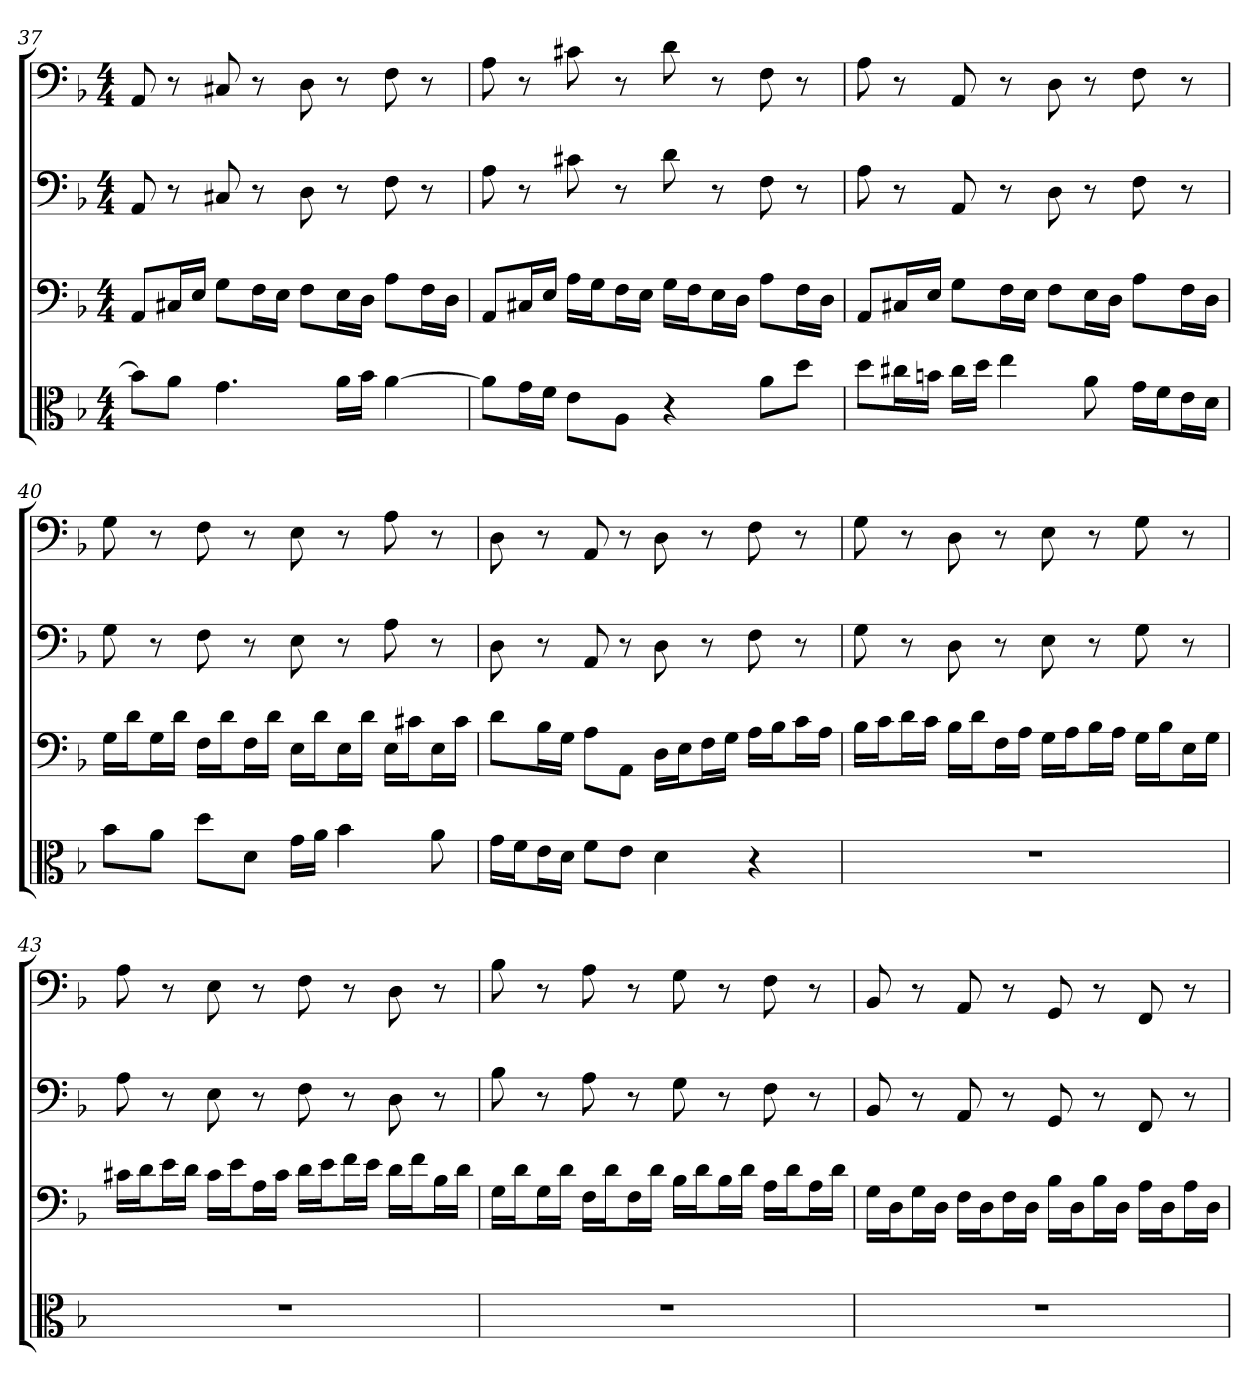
**kern	**kern	**kern	**kern
*part4	*part3	*part2	*part1
*staff4	*staff3	*staff2	*staff1
*clefC3	*clefF4	*clefF4	*clefF4
*k[b-]	*k[b-]	*k[b-]	*k[b-]
*F:	*F:	*F:	*F:
*M4/4	*M4/4	*M4/4	*M4/4
=37	=37	=37	=37
8b-\L]	8AA/L	8AA	8AA
8a\J	16C#X/L	8r	8r
.	16E/JJ	.	.
4.g	8G\L	8C#X	8C#X
.	16F\L	8r	8r
.	16E\JJ	.	.
.	8F\L	8D	8D
16a\LL	16E\L	8r	8r
16b-\JJ	16D\JJ	.	.
[4a	8A\L	8F	8F
.	16F\L	8r	8r
.	16D\JJ	.	.
=38	=38	=38	=38
8a\L]	8AA/L	8A	8A
16g\L	16C#X/L	8r	8r
16f\JJ	16E/JJ	.	.
8e\L	16A\LL	8c#X	8c#X
.	16G\J	.	.
8A\J	16F\L	8r	8r
.	16E\JJ	.	.
4r	16G\LL	8d	8d
.	16F\J	.	.
.	16E\L	8r	8r
.	16D\JJ	.	.
8a\L	8A\L	8F	8F
8dd\J	16F\L	8r	8r
.	16D\JJ	.	.
=39	=39	=39	=39
8dd\L	8AA/L	8A	8A
16cc#X\L	16C#X/L	8r	8r
16bn\JJ	16E/JJ	.	.
16cc#\LL	8G\L	8AA	8AA
16dd\JJ	.	.	.
4ee	16F\L	8r	8r
.	16E\JJ	.	.
.	8F\L	8D	8D
8a	16E\L	8r	8r
.	16D\JJ	.	.
16g\LL	8A\L	8F	8F
16f\J	.	.	.
16e\L	16F\L	8r	8r
16d\JJ	16D\JJ	.	.
=40	=40	=40	=40
8b-\L	16G\LL	8G	8G
.	16d\J	.	.
8a\J	16G\L	8r	8r
.	16d\JJ	.	.
8dd\L	16F\LL	8F	8F
.	16d\J	.	.
8d\J	16F\L	8r	8r
.	16d\JJ	.	.
16g\LL	16E\LL	8E	8E
16a\JJ	16d\J	.	.
4b-	16E\L	8r	8r
.	16d\JJ	.	.
.	16E\LL	8A	8A
.	16c#X\J	.	.
8a	16E\L	8r	8r
.	16c#\JJ	.	.
=41	=41	=41	=41
16g\LL	8d\L	8D	8D
16f\J	.	.	.
16e\L	16B-\L	8r	8r
16d\JJ	16G\JJ	.	.
8f\L	8A\L	8AA	8AA
8e\J	8AA\J	8r	8r
4d	16D\LL	8D	8D
.	16E\J	.	.
.	16F\L	8r	8r
.	16G\JJ	.	.
4r	16A\LL	8F	8F
.	16B-\J	.	.
.	16c\L	8r	8r
.	16A\JJ	.	.
=42	=42	=42	=42
1r	16B-\LL	8G	8G
.	16c\J	.	.
.	16d\L	8r	8r
.	16c\JJ	.	.
.	16B-\LL	8D	8D
.	16d\J	.	.
.	16F\L	8r	8r
.	16A\JJ	.	.
.	16G\LL	8E	8E
.	16A\J	.	.
.	16B-\L	8r	8r
.	16A\JJ	.	.
.	16G\LL	8G	8G
.	16B-\J	.	.
.	16E\L	8r	8r
.	16G\JJ	.	.
=43	=43	=43	=43
1r	16c#X\LL	8A	8A
.	16d\J	.	.
.	16e\L	8r	8r
.	16d\JJ	.	.
.	16c#\LL	8E	8E
.	16e\J	.	.
.	16A\L	8r	8r
.	16c#\JJ	.	.
.	16d\LL	8F	8F
.	16e\J	.	.
.	16f\L	8r	8r
.	16e\JJ	.	.
.	16d\LL	8D	8D
.	16f\J	.	.
.	16B-\L	8r	8r
.	16d\JJ	.	.
=44	=44	=44	=44
1r	16G\LL	8B-	8B-
.	16d\J	.	.
.	16G\L	8r	8r
.	16d\JJ	.	.
.	16F\LL	8A	8A
.	16d\J	.	.
.	16F\L	8r	8r
.	16d\JJ	.	.
.	16B-\LL	8G	8G
.	16d\J	.	.
.	16B-\L	8r	8r
.	16d\JJ	.	.
.	16A\LL	8F	8F
.	16d\J	.	.
.	16A\L	8r	8r
.	16d\JJ	.	.
=45	=45	=45	=45
1r	16G\LL	8BB-	8BB-
.	16D\J	.	.
.	16G\L	8r	8r
.	16D\JJ	.	.
.	16F\LL	8AA	8AA
.	16D\J	.	.
.	16F\L	8r	8r
.	16D\JJ	.	.
.	16B-\LL	8GG	8GG
.	16D\J	.	.
.	16B-\L	8r	8r
.	16D\JJ	.	.
.	16A\LL	8FF	8FF
.	16D\J	.	.
.	16A\L	8r	8r
.	16D\JJ	.	.
=	=	=	=
*-	*-	*-	*-
